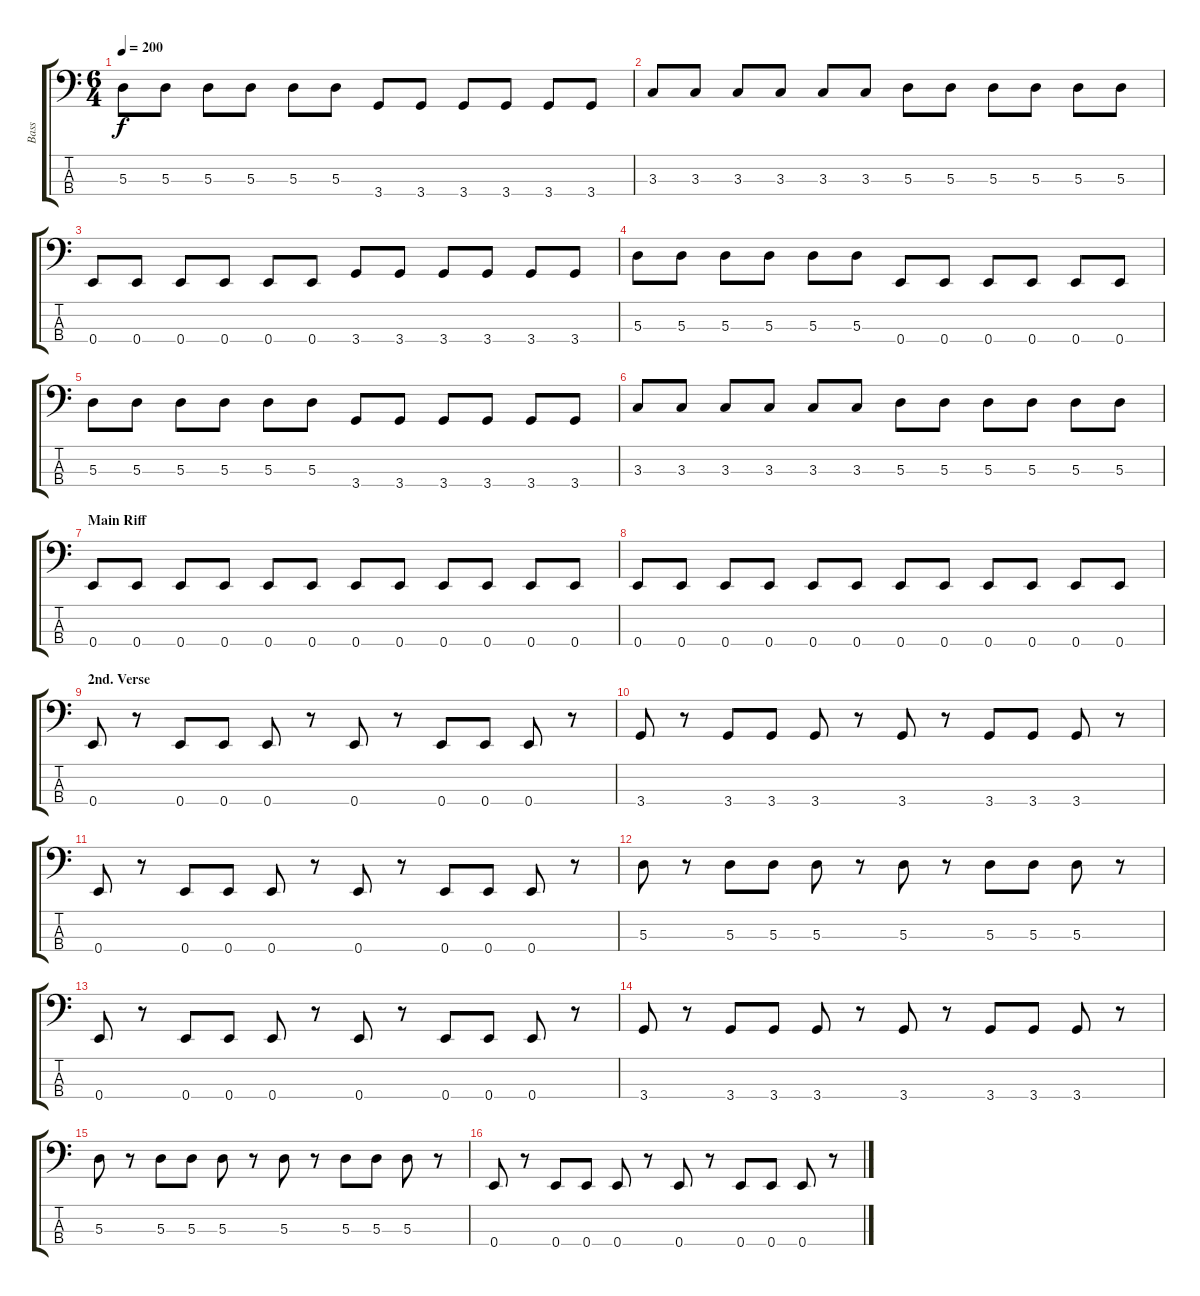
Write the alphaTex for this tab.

\track ("Bass" "Bass") {instrument electricbassfinger}
\staff {score tabs}
\tuning (G2 D2 A1 E1) {hide}
\ts (6 4)
\tempo 200
\clef f4
\ks c
5.3.8{dy f} 5.3.8 5.3.8 5.3.8 5.3.8 5.3.8 3.4.8 3.4.8 3.4.8 3.4.8 3.4.8 3.4.8 |
3.3.8 3.3.8 3.3.8 3.3.8 3.3.8 3.3.8 5.3.8 5.3.8 5.3.8 5.3.8 5.3.8 5.3.8 |
0.4.8 0.4.8 0.4.8 0.4.8 0.4.8 0.4.8 3.4.8 3.4.8 3.4.8 3.4.8 3.4.8 3.4.8 |
5.3.8 5.3.8 5.3.8 5.3.8 5.3.8 5.3.8 0.4.8 0.4.8 0.4.8 0.4.8 0.4.8 0.4.8 |
5.3.8 5.3.8 5.3.8 5.3.8 5.3.8 5.3.8 3.4.8 3.4.8 3.4.8 3.4.8 3.4.8 3.4.8 |
3.3.8 3.3.8 3.3.8 3.3.8 3.3.8 3.3.8 5.3.8 5.3.8 5.3.8 5.3.8 5.3.8 5.3.8 |
\section ("" "Main Riff")
0.4.8 0.4.8 0.4.8 0.4.8 0.4.8 0.4.8 0.4.8 0.4.8 0.4.8 0.4.8 0.4.8 0.4.8 |
0.4.8 0.4.8 0.4.8 0.4.8 0.4.8 0.4.8 0.4.8 0.4.8 0.4.8 0.4.8 0.4.8 0.4.8 |
\section ("" "2nd. Verse")
0.4.8 r.8 0.4.8 0.4.8 0.4.8 r.8 0.4.8 r.8 0.4.8 0.4.8 0.4.8 r.8 |
3.4.8 r.8 3.4.8 3.4.8 3.4.8 r.8 3.4.8 r.8 3.4.8 3.4.8 3.4.8 r.8 |
0.4.8 r.8 0.4.8 0.4.8 0.4.8 r.8 0.4.8 r.8 0.4.8 0.4.8 0.4.8 r.8 |
5.3.8 r.8 5.3.8 5.3.8 5.3.8 r.8 5.3.8 r.8 5.3.8 5.3.8 5.3.8 r.8 |
0.4.8 r.8 0.4.8 0.4.8 0.4.8 r.8 0.4.8 r.8 0.4.8 0.4.8 0.4.8 r.8 |
3.4.8 r.8 3.4.8 3.4.8 3.4.8 r.8 3.4.8 r.8 3.4.8 3.4.8 3.4.8 r.8 |
5.3.8 r.8 5.3.8 5.3.8 5.3.8 r.8 5.3.8 r.8 5.3.8 5.3.8 5.3.8 r.8 |
0.4.8 r.8 0.4.8 0.4.8 0.4.8 r.8 0.4.8 r.8 0.4.8 0.4.8 0.4.8 r.8
